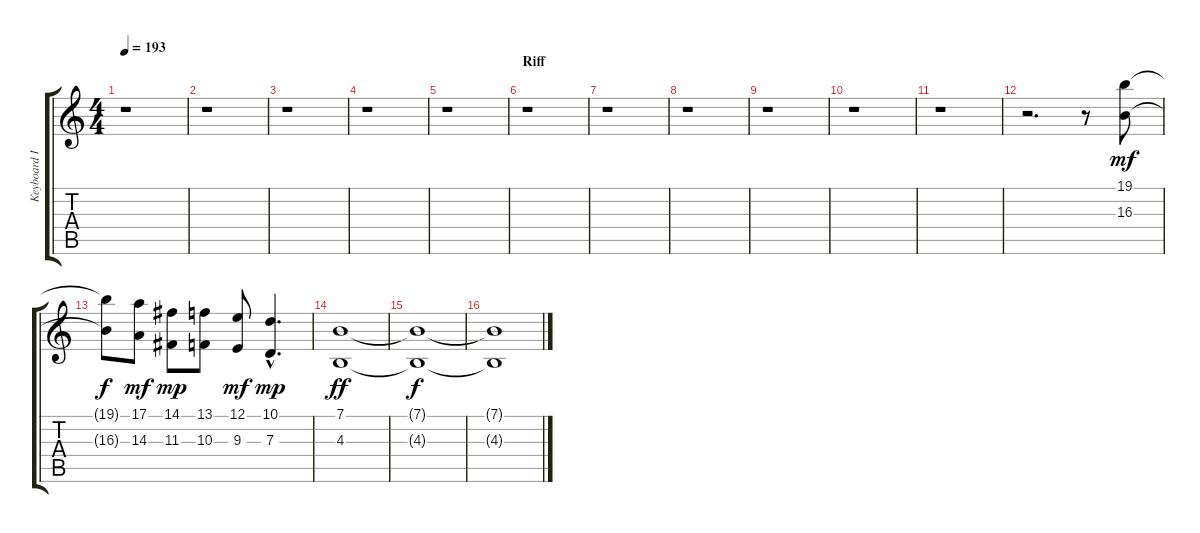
\track ("Keyboard I" "Keyboard I") {instrument brasssection}
\staff {score tabs}
\tuning (E4 B3 G3 D3 A2 E2) {hide}
\ts (4 4)
\tempo 193
\clef g2
\ks c
r.1{dy fff} |
r.1 |
r.1 |
r.1 |
r.1 |
\section ("" "Riff")
r.1 |
r.1 |
r.1 |
r.1 |
r.1 |
r.1 |
r.2{d} r.8 (19.1 16.3).8{dy mf} |
(19.1{t} 16.3{t}).8{dy f} (17.1 14.3).8{dy mf} (14.1 11.3).8{dy mp} (13.1 10.3).8 (12.1 9.3).8{dy mf} (10.1{hac} 7.3{hac}).4{d dy mp} |
(7.1 4.3).1{dy ff} |
(7.1{t} 4.3{t}).1{dy f} |
(7.1{t} 4.3{t}).1
